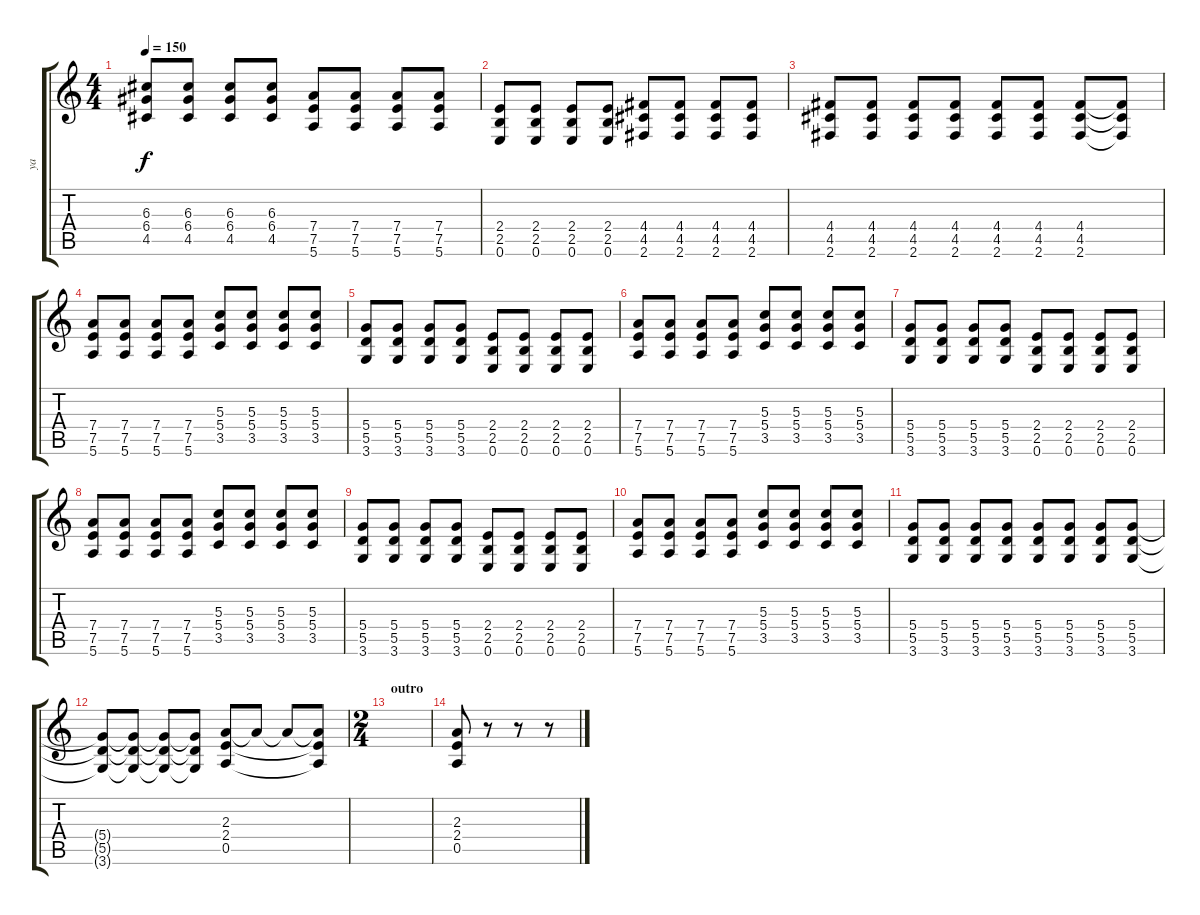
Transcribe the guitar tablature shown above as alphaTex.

\track ("ya" "ya") {instrument overdrivenguitar}
\staff {score tabs}
\tuning (E4 B3 G3 D3 A2 E2) {hide}
\ts (4 4)
\tempo 150
\clef g2
\ks c
(6.3 6.4 4.5).8{dy f} (6.3 6.4 4.5).8 (6.3 6.4 4.5).8 (6.3 6.4 4.5).8 (7.4 7.5 5.6).8 (7.4 7.5 5.6).8 (7.4 7.5 5.6).8 (7.4 7.5 5.6).8 |
(2.4 2.5 0.6).8 (2.4 2.5 0.6).8 (2.4 2.5 0.6).8 (2.4 2.5 0.6).8 (4.4 4.5 2.6).8 (4.4 4.5 2.6).8 (4.4 4.5 2.6).8 (4.4 4.5 2.6).8 |
(4.4 4.5 2.6).8 (4.4 4.5 2.6).8 (4.4 4.5 2.6).8 (4.4 4.5 2.6).8 (4.4 4.5 2.6).8 (4.4 4.5 2.6).8 (4.4 4.5 2.6).8 (4.4{t} 4.5{t} 2.6{t}).8 |
(7.4 7.5 5.6).8 (7.4 7.5 5.6).8 (7.4 7.5 5.6).8 (7.4 7.5 5.6).8 (5.3 5.4 3.5).8 (5.3 5.4 3.5).8 (5.3 5.4 3.5).8 (5.3 5.4 3.5).8 |
(5.4 5.5 3.6).8 (5.4 5.5 3.6).8 (5.4 5.5 3.6).8 (5.4 5.5 3.6).8 (2.4 2.5 0.6).8 (2.4 2.5 0.6).8 (2.4 2.5 0.6).8 (2.4 2.5 0.6).8 |
(7.4 7.5 5.6).8 (7.4 7.5 5.6).8 (7.4 7.5 5.6).8 (7.4 7.5 5.6).8 (5.3 5.4 3.5).8 (5.3 5.4 3.5).8 (5.3 5.4 3.5).8 (5.3 5.4 3.5).8 |
(5.4 5.5 3.6).8 (5.4 5.5 3.6).8 (5.4 5.5 3.6).8 (5.4 5.5 3.6).8 (2.4 2.5 0.6).8 (2.4 2.5 0.6).8 (2.4 2.5 0.6).8 (2.4 2.5 0.6).8 |
(7.4 7.5 5.6).8 (7.4 7.5 5.6).8 (7.4 7.5 5.6).8 (7.4 7.5 5.6).8 (5.3 5.4 3.5).8 (5.3 5.4 3.5).8 (5.3 5.4 3.5).8 (5.3 5.4 3.5).8 |
(5.4 5.5 3.6).8 (5.4 5.5 3.6).8 (5.4 5.5 3.6).8 (5.4 5.5 3.6).8 (2.4 2.5 0.6).8 (2.4 2.5 0.6).8 (2.4 2.5 0.6).8 (2.4 2.5 0.6).8 |
(7.4 7.5 5.6).8 (7.4 7.5 5.6).8 (7.4 7.5 5.6).8 (7.4 7.5 5.6).8 (5.3 5.4 3.5).8 (5.3 5.4 3.5).8 (5.3 5.4 3.5).8 (5.3 5.4 3.5).8 |
(5.4 5.5 3.6).8 (5.4 5.5 3.6).8 (5.4 5.5 3.6).8 (5.4 5.5 3.6).8 (5.4 5.5 3.6).8 (5.4 5.5 3.6).8 (5.4 5.5 3.6).8 (5.4 5.5 3.6).8 |
(5.4{t} 5.5{t} 3.6{t}).8 (5.4{t} 5.5{t} 3.6{t}).8 (5.4{t} 5.5{t} 3.6{t}).8 (5.4{t} 5.5{t} 3.6{t}).8 (2.3 2.4 0.5).8 2.3{t}.8 2.3{t}.8 (2.3{t} 2.4{t} 0.5{t}).8 |
\ts (2 4)
\section ("" "outro")
|
(2.3 2.4 0.5).8 r.8 r.8 r.8
